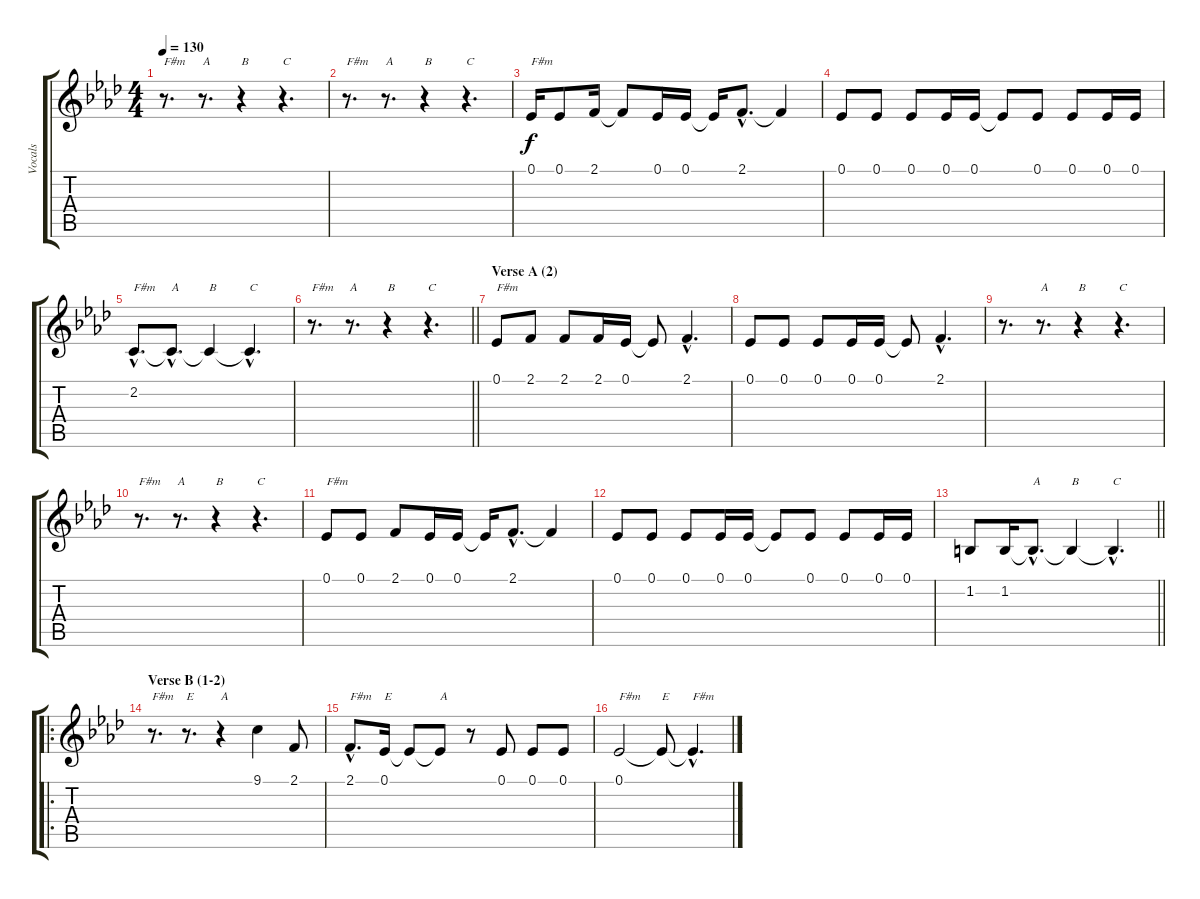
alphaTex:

\track ("Vocals" "Vocals") {instrument sopranosax}
\staff {score tabs}
\tuning (Eb4 Bb3 Gb3 Db3 Ab2 Eb2) {hide}
\ts (4 4)
\tempo 130
\clef g2
\ks fminor
r.8{d txt "F#m" dy f} r.8{d txt "A"} r.4{txt "B"} r.4{d txt "C"} |
r.8{d txt "F#m"} r.8{d txt "A"} r.4{txt "B"} r.4{d txt "C"} |
0.1.16{txt "F#m"} 0.1.8 2.1.16 2.1{t}.8 0.1.16 0.1.16 0.1{t}.16 2.1{hac}.8{d} 2.1{t}.4 |
0.1.8 0.1.8 0.1.8 0.1.16 0.1.16 0.1{t}.8 0.1.8 0.1.8 0.1.16 0.1.16 |
2.2{hac}.8{d txt "F#m"} 2.2{hac t}.8{d txt "A"} 2.2{t}.4{txt "B"} 2.2{hac t}.4{d txt "C"} |
\barLineRight lightlight
r.8{d txt "F#m"} r.8{d txt "A"} r.4{txt "B"} r.4{d txt "C"} |
\section ("" "Verse A (2)")
0.1.8{txt "F#m"} 2.1.8 2.1.8 2.1.16 0.1.16 0.1{t}.8 2.1{hac}.4{d} |
0.1.8 0.1.8 0.1.8 0.1.16 0.1.16 0.1{t}.8 2.1{hac}.4{d} |
r.8{d} r.8{d txt "A"} r.4{txt "B"} r.4{d txt "C"} |
r.8{d txt "F#m"} r.8{d txt "A"} r.4{txt "B"} r.4{d txt "C"} |
0.1.8{txt "F#m"} 0.1.8 2.1.8 0.1.16 0.1.16 0.1{t}.16 2.1{hac}.8{d} 2.1{t}.4 |
0.1.8 0.1.8 0.1.8 0.1.16 0.1.16 0.1{t}.8 0.1.8 0.1.8 0.1.16 0.1.16 |
\barLineRight lightlight
1.2.8 1.2.16 1.2{hac t}.8{d txt "A"} 1.2{t}.4{txt "B"} 1.2{hac t}.4{d txt "C"} |
\ro
\section ("" "Verse B (1-2)")
r.8{d txt "F#m"} r.8{d txt "E"} r.4{txt "A"} 9.1.4 2.1.8 |
2.1{hac}.8{d txt "F#m"} 0.1.16{txt "E"} 0.1{t}.8 0.1{t}.8{txt "A"} r.8 0.1.8 0.1.8 0.1.8 |
0.1.2{txt "F#m"} 0.1{t}.8{txt "E"} 0.1{hac t}.4{d txt "F#m"}
